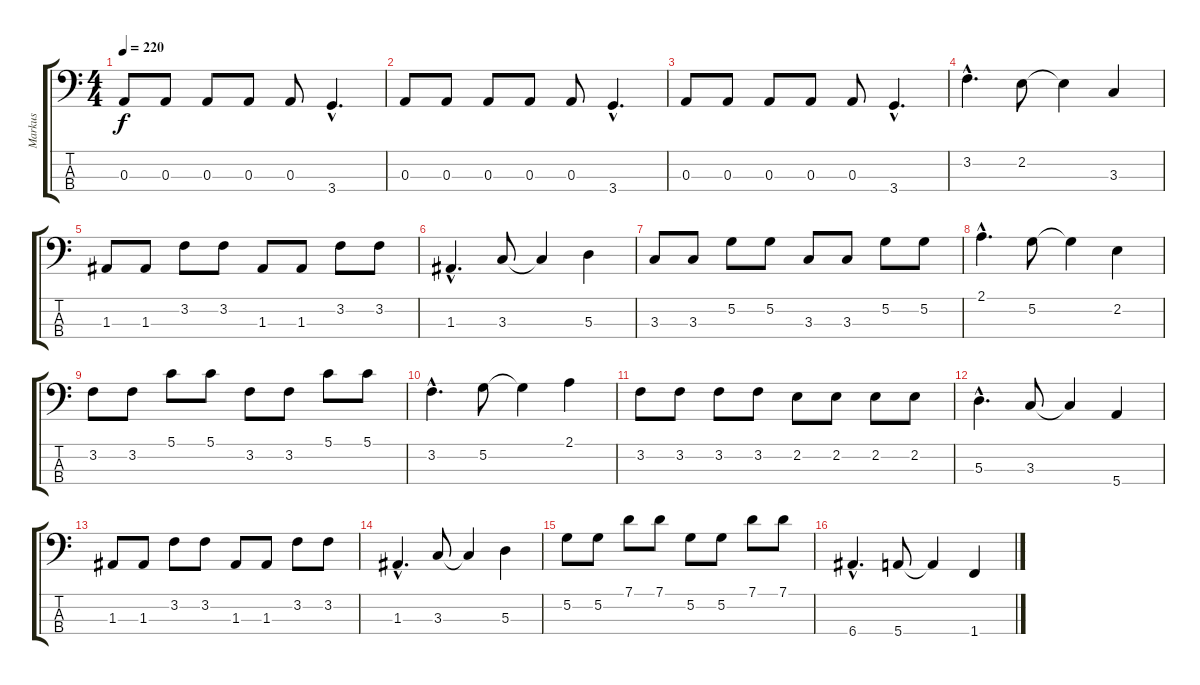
\track ("Markus" "Markus") {instrument electricbassfinger}
\staff {score tabs}
\tuning (G2 D2 A1 E1) {hide}
\ts (4 4)
\tempo 220
\clef f4
\ks c
0.3.8{dy f instrument electricbassfinger} 0.3.8 0.3.8 0.3.8 0.3.8 3.4{hac}.4{d} |
0.3.8 0.3.8 0.3.8 0.3.8 0.3.8 3.4{hac}.4{d} |
0.3.8 0.3.8 0.3.8 0.3.8 0.3.8 3.4{hac}.4{d} |
3.2{hac}.4{d} 2.2.8 2.2{t}.4 3.3.4 |
1.3.8 1.3.8 3.2.8 3.2.8 1.3.8 1.3.8 3.2.8 3.2.8 |
1.3{hac}.4{d} 3.3.8 3.3{t}.4 5.3.4 |
3.3.8 3.3.8 5.2.8 5.2.8 3.3.8 3.3.8 5.2.8 5.2.8 |
2.1{hac}.4{d} 5.2.8 5.2{t}.4 2.2.4 |
3.2.8 3.2.8 5.1.8 5.1.8 3.2.8 3.2.8 5.1.8 5.1.8 |
3.2{hac}.4{d} 5.2.8 5.2{t}.4 2.1.4 |
3.2.8 3.2.8 3.2.8 3.2.8 2.2.8 2.2.8 2.2.8 2.2.8 |
5.3{hac}.4{d} 3.3.8 3.3{t}.4 5.4.4 |
1.3.8 1.3.8 3.2.8 3.2.8 1.3.8 1.3.8 3.2.8 3.2.8 |
1.3{hac}.4{d} 3.3.8 3.3{t}.4 5.3.4 |
5.2.8 5.2.8 7.1.8 7.1.8 5.2.8 5.2.8 7.1.8 7.1.8 |
6.4{hac}.4{d} 5.4.8 5.4{t}.4 1.4.4
